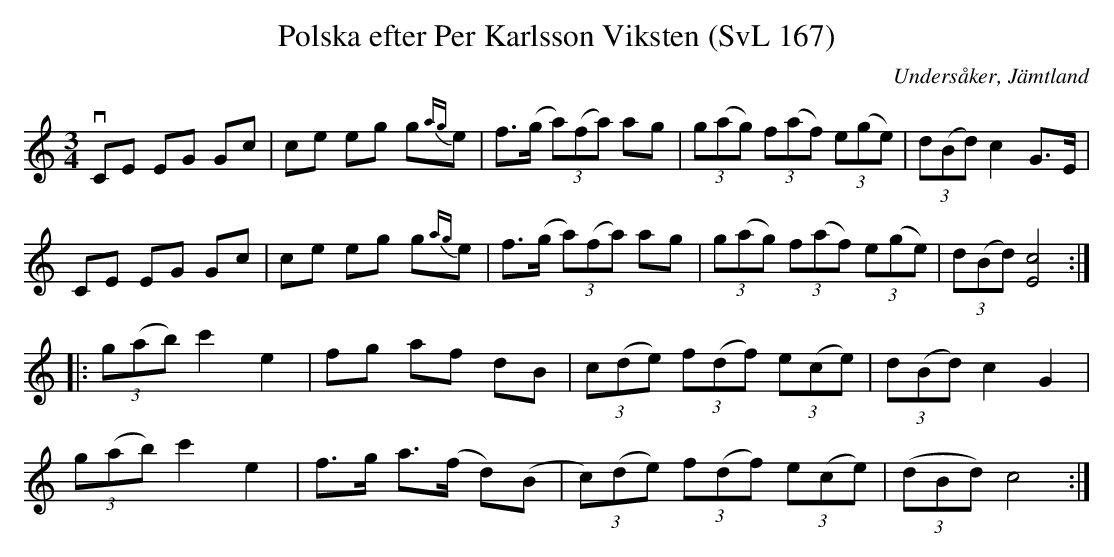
X:1
T:Polska efter Per Karlsson Viksten (SvL 167)
O:Undersåker, Jämtland
M:3/4
L:1/8
K:C
vCE EG Gc|ce eg g{ag}e|f>(g (3a)(fa) ag|(3g(ag) (3f(af) (3e(ge)|(3d(Bd) c2 G>E|
CE EG Gc|ce eg g{ag}e|f>(g (3a)(fa) ag|(3g(ag) (3f(af) (3e(ge)|(3d(Bd) [cE]4:|
|:(3g(ab) c'2 e2|fg af dB|(3c(de) (3f(df) (3e(ce)|(3d(Bd) c2 G2|
(3g(ab) c'2 e2|f>g a>(f d)(B|(3c)(de) (3f(df) (3e(ce)|((3dBd) c4:|
